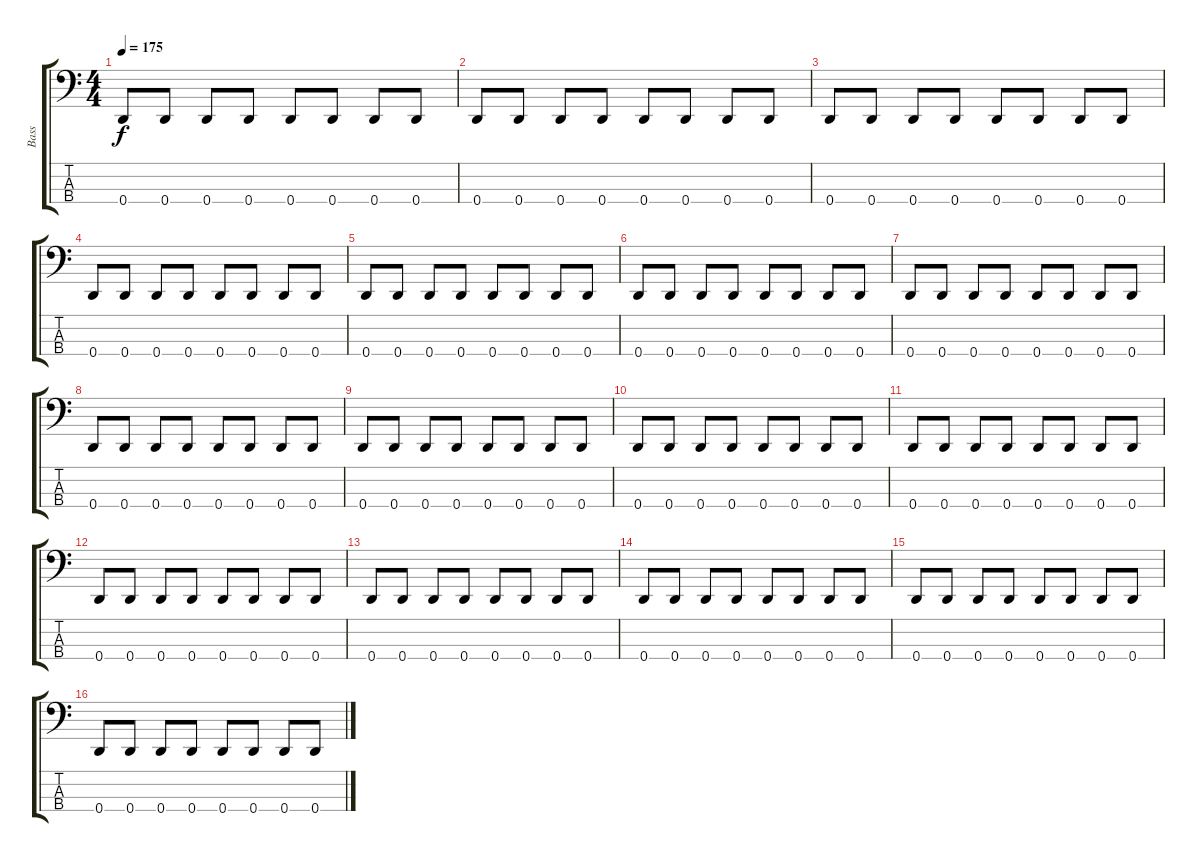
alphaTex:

\track ("Bass" "Bass") {instrument electricbasspick}
\staff {score tabs}
\tuning (G2 D2 A1 D1) {hide}
\ts (4 4)
\tempo 175
\clef f4
\ks c
0.4.8{dy f} 0.4.8 0.4.8 0.4.8 0.4.8 0.4.8 0.4.8 0.4.8 |
0.4.8 0.4.8 0.4.8 0.4.8 0.4.8 0.4.8 0.4.8 0.4.8 |
0.4.8 0.4.8 0.4.8 0.4.8 0.4.8 0.4.8 0.4.8 0.4.8 |
0.4.8 0.4.8 0.4.8 0.4.8 0.4.8 0.4.8 0.4.8 0.4.8 |
0.4.8 0.4.8 0.4.8 0.4.8 0.4.8 0.4.8 0.4.8 0.4.8 |
0.4.8 0.4.8 0.4.8 0.4.8 0.4.8 0.4.8 0.4.8 0.4.8 |
0.4.8 0.4.8 0.4.8 0.4.8 0.4.8 0.4.8 0.4.8 0.4.8 |
0.4.8 0.4.8 0.4.8 0.4.8 0.4.8 0.4.8 0.4.8 0.4.8 |
0.4.8 0.4.8 0.4.8 0.4.8 0.4.8 0.4.8 0.4.8 0.4.8 |
0.4.8 0.4.8 0.4.8 0.4.8 0.4.8 0.4.8 0.4.8 0.4.8 |
0.4.8 0.4.8 0.4.8 0.4.8 0.4.8 0.4.8 0.4.8 0.4.8 |
0.4.8 0.4.8 0.4.8 0.4.8 0.4.8 0.4.8 0.4.8 0.4.8 |
0.4.8 0.4.8 0.4.8 0.4.8 0.4.8 0.4.8 0.4.8 0.4.8 |
0.4.8 0.4.8 0.4.8 0.4.8 0.4.8 0.4.8 0.4.8 0.4.8 |
0.4.8 0.4.8 0.4.8 0.4.8 0.4.8 0.4.8 0.4.8 0.4.8 |
0.4.8 0.4.8 0.4.8 0.4.8 0.4.8 0.4.8 0.4.8 0.4.8
